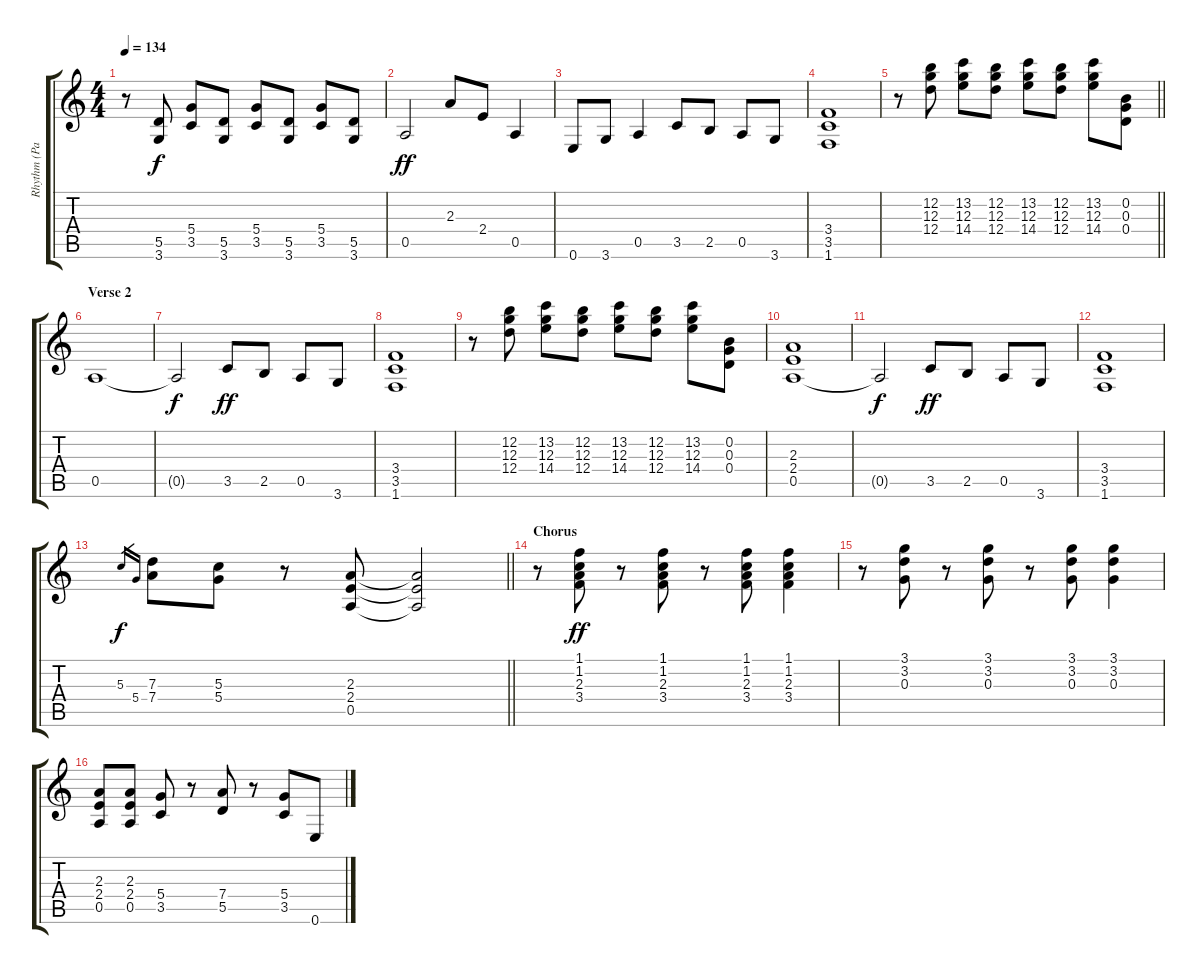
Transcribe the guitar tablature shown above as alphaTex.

\track ("Rhythm (Paul)" "Rhythm (Pa") {instrument distortionguitar}
\staff {score tabs}
\tuning (E4 B3 G3 D3 A2 E2) {hide}
\ts (4 4)
\tempo 134
\clef g2
\ks c
r.8{dy ff} (5.5 3.6).8{dy f} (5.4 3.5).8 (5.5 3.6).8 (5.4 3.5).8 (5.5 3.6).8 (5.4 3.5).8 (5.5 3.6).8 |
0.5.2{dy ff} 2.3.8 2.4.8 0.5.4 |
0.6.8 3.6.8 0.5.4 3.5.8 2.5.8 0.5.8 3.6.8 |
(3.4 3.5 1.6).1 |
\barLineRight lightlight
r.8 (12.2 12.3 12.4).8 (13.2 12.3 14.4).8 (12.2 12.3 12.4).8 (13.2 12.3 14.4).8 (12.2 12.3 12.4).8 (13.2 12.3 14.4).8 (0.2 0.3 0.4).8 |
\section ("" "Verse 2")
0.5.1 |
0.5{t}.2{dy f} 3.5.8{dy ff} 2.5.8 0.5.8 3.6.8 |
(3.4 3.5 1.6).1 |
r.8 (12.2 12.3 12.4).8 (13.2 12.3 14.4).8 (12.2 12.3 12.4).8 (13.2 12.3 14.4).8 (12.2 12.3 12.4).8 (13.2 12.3 14.4).8 (0.2 0.3 0.4).8 |
(2.3 2.4 0.5).1 |
0.5{t}.2{dy f} 3.5.8{dy ff} 2.5.8 0.5.8 3.6.8 |
(3.4 3.5 1.6).1 |
\barLineRight lightlight
5.3.16{gr dy f} 5.4.16{gr} (7.3 7.4).8 (5.3 5.4).8 r.8 (2.3 2.4 0.5).8 (2.3{t} 2.4{t} 0.5{t}).2 |
\section ("" "Chorus")
r.8 (1.1 1.2 2.3 3.4).8{dy ff} r.8 (1.1 1.2 2.3 3.4).8 r.8 (1.1 1.2 2.3 3.4).8 (1.1 1.2 2.3 3.4).4 |
r.8 (3.1 3.2 0.3).8 r.8 (3.1 3.2 0.3).8 r.8 (3.1 3.2 0.3).8 (3.1 3.2 0.3).4 |
(2.3 2.4 0.5).8 (2.3 2.4 0.5).8 (5.4 3.5).8 r.8 (7.4 5.5).8 r.8 (5.4 3.5).8 0.6.8
